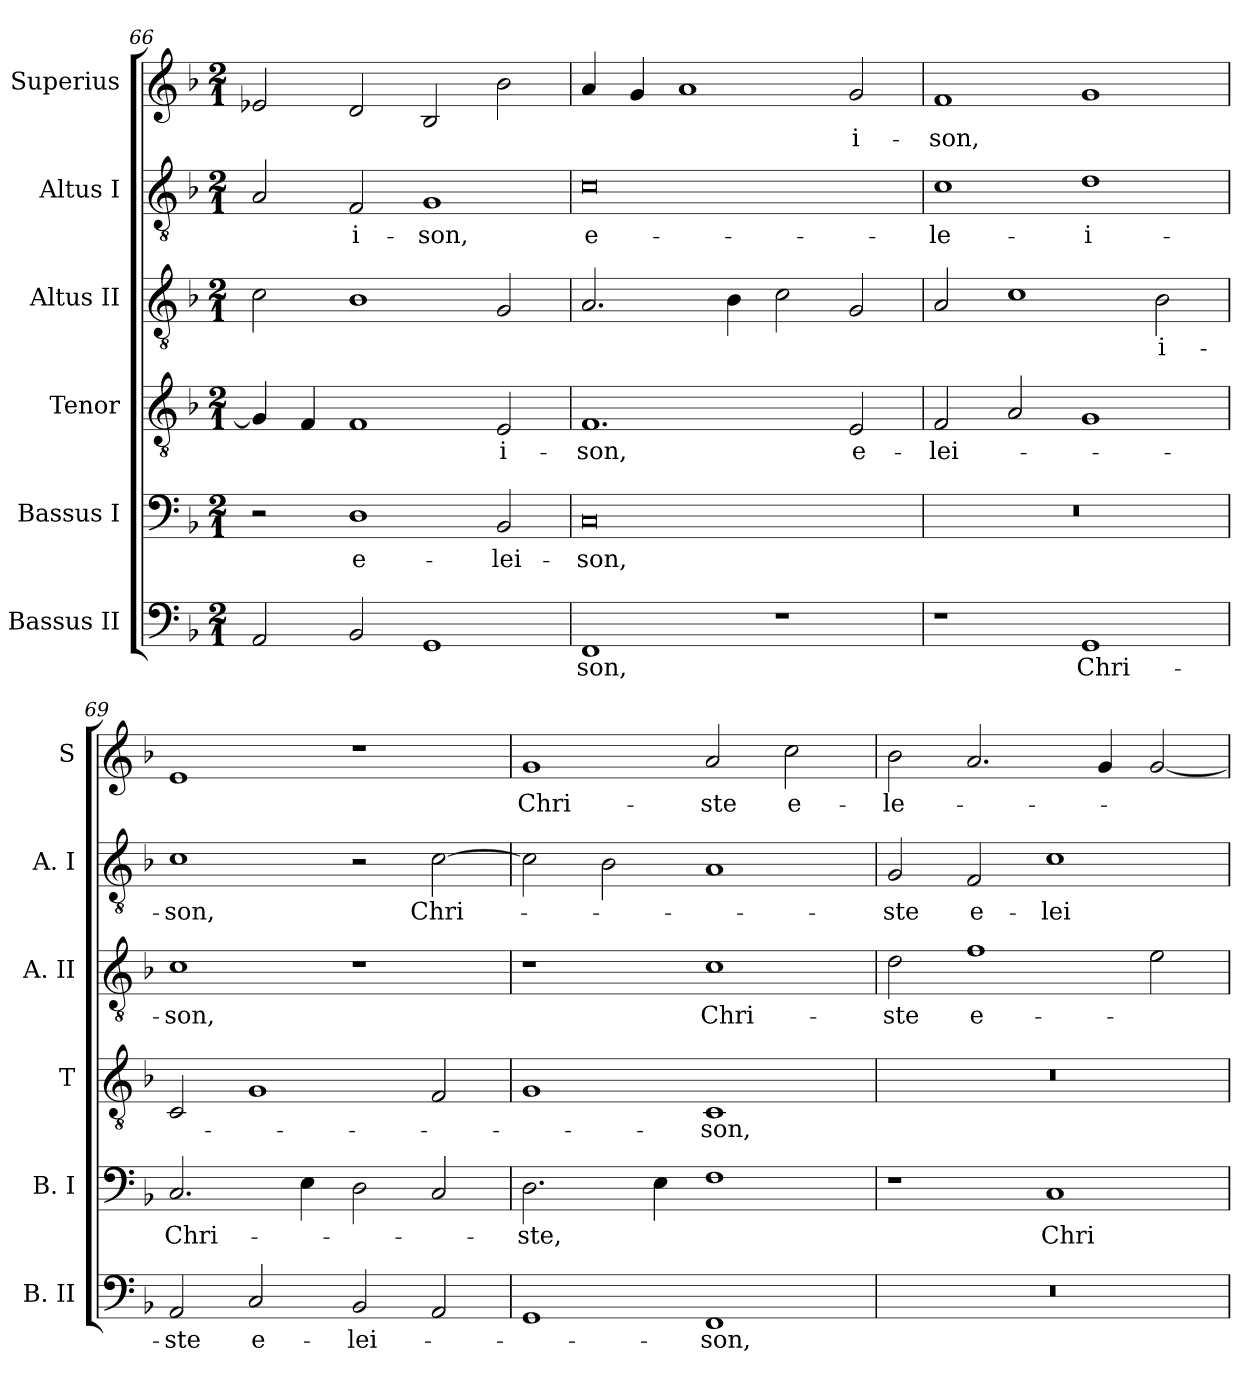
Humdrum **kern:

**kern	**text	**kern	**text	**kern	**text	**kern	**text	**kern	**text	**kern	**text
*part6	*part6	*part5	*part5	*part4	*part4	*part3	*part3	*part2	*part2	*part1	*part1
*staff6	*staff6	*staff5	*staff5	*staff4	*staff4	*staff3	*staff3	*staff2	*staff2	*staff1	*staff1
*I"Bassus II	*	*I"Bassus I	*	*I"Tenor	*	*I"Altus II	*	*I"Altus I	*	*I"Superius	*
*I'B. II	*	*I'B. I	*	*I'T	*	*I'A. II	*	*I'A. I	*	*I'S	*
*clefF4	*	*clefF4	*	*clefGv2	*	*clefGv2	*	*clefGv2	*	*clefG2	*
*k[b-]	*	*k[b-]	*	*k[b-]	*	*k[b-]	*	*k[b-]	*	*k[b-]	*
*F:	*	*F:	*	*F:	*	*F:	*	*F:	*	*F:	*
*M2/1	*	*M2/1	*	*M2/1	*	*M2/1	*	*M2/1	*	*M2/1	*
=66	=66	=66	=66	=66	=66	=66	=66	=66	=66	=66	=66
2AA	.	2r	.	4G]	.	2c	.	2A	.	2e-X	.
.	.	.	.	4F	.	.	.	.	.	.	.
2BB-	.	1D	e-	1F	.	1B-	.	2F	-i-	2d	.
1GG	.	.	.	.	.	.	.	1G	-son,	2B-	.
.	.	2BB-	-lei-	2E	-i-	2G	.	.	.	2b-	.
=67	=67	=67	=67	=67	=67	=67	=67	=67	=67	=67	=67
1FF	-son,	0C	-son,	1.F	-son,	2.A	.	0c	e-	4a	.
.	.	.	.	.	.	.	.	.	.	4g	.
.	.	.	.	.	.	.	.	.	.	1a	.
.	.	.	.	.	.	4B-	.	.	.	.	.
1r	.	.	.	.	.	2c	.	.	.	.	.
.	.	.	.	2E	e-	2G	.	.	.	2g	-i-
=68	=68	=68	=68	=68	=68	=68	=68	=68	=68	=68	=68
1r	.	0r	.	2F	-lei-	2A	.	1c	-le-	1f	-son,
.	.	.	.	2A	.	1c	.	.	.	.	.
1GG	Chri-	.	.	1G	.	.	.	1d	-i-	1g	.
.	.	.	.	.	.	2B-	-i-	.	.	.	.
=69	=69	=69	=69	=69	=69	=69	=69	=69	=69	=69	=69
2AA	-ste	2.C	Chri-	2C	.	1c	-son,	1c	-son,	1e	.
2C	e-	.	.	1G	.	.	.	.	.	.	.
.	.	4E	.	.	.	.	.	.	.	.	.
2BB-	-lei-	2D	.	.	.	1r	.	2r	.	1r	.
2AA	.	2C	.	2F	.	.	.	[2c	Chri-	.	.
=70	=70	=70	=70	=70	=70	=70	=70	=70	=70	=70	=70
1GG	.	2.D	-ste,	1G	.	1r	.	2c]	.	1g	Chri-
.	.	.	.	.	.	.	.	2B-	.	.	.
.	.	4E	.	.	.	.	.	.	.	.	.
1FF	-son,	1F	.	1C	-son,	1c	Chri-	1A	.	2a	-ste
.	.	.	.	.	.	.	.	.	.	2cc	e-
=71	=71	=71	=71	=71	=71	=71	=71	=71	=71	=71	=71
0r	.	1r	.	0r	.	2d	-ste	2G	-ste	2b-	-le-
.	.	.	.	.	.	1f	e-	2F	e-	2.a	.
.	.	1C	Chri-	.	.	.	.	1c	-lei-	.	.
.	.	.	.	.	.	.	.	.	.	4g	.
.	.	.	.	.	.	2e	.	.	.	[2g	.
=	=	=	=	=	=	=	=	=	=	=	=
*-	*-	*-	*-	*-	*-	*-	*-	*-	*-	*-	*-
